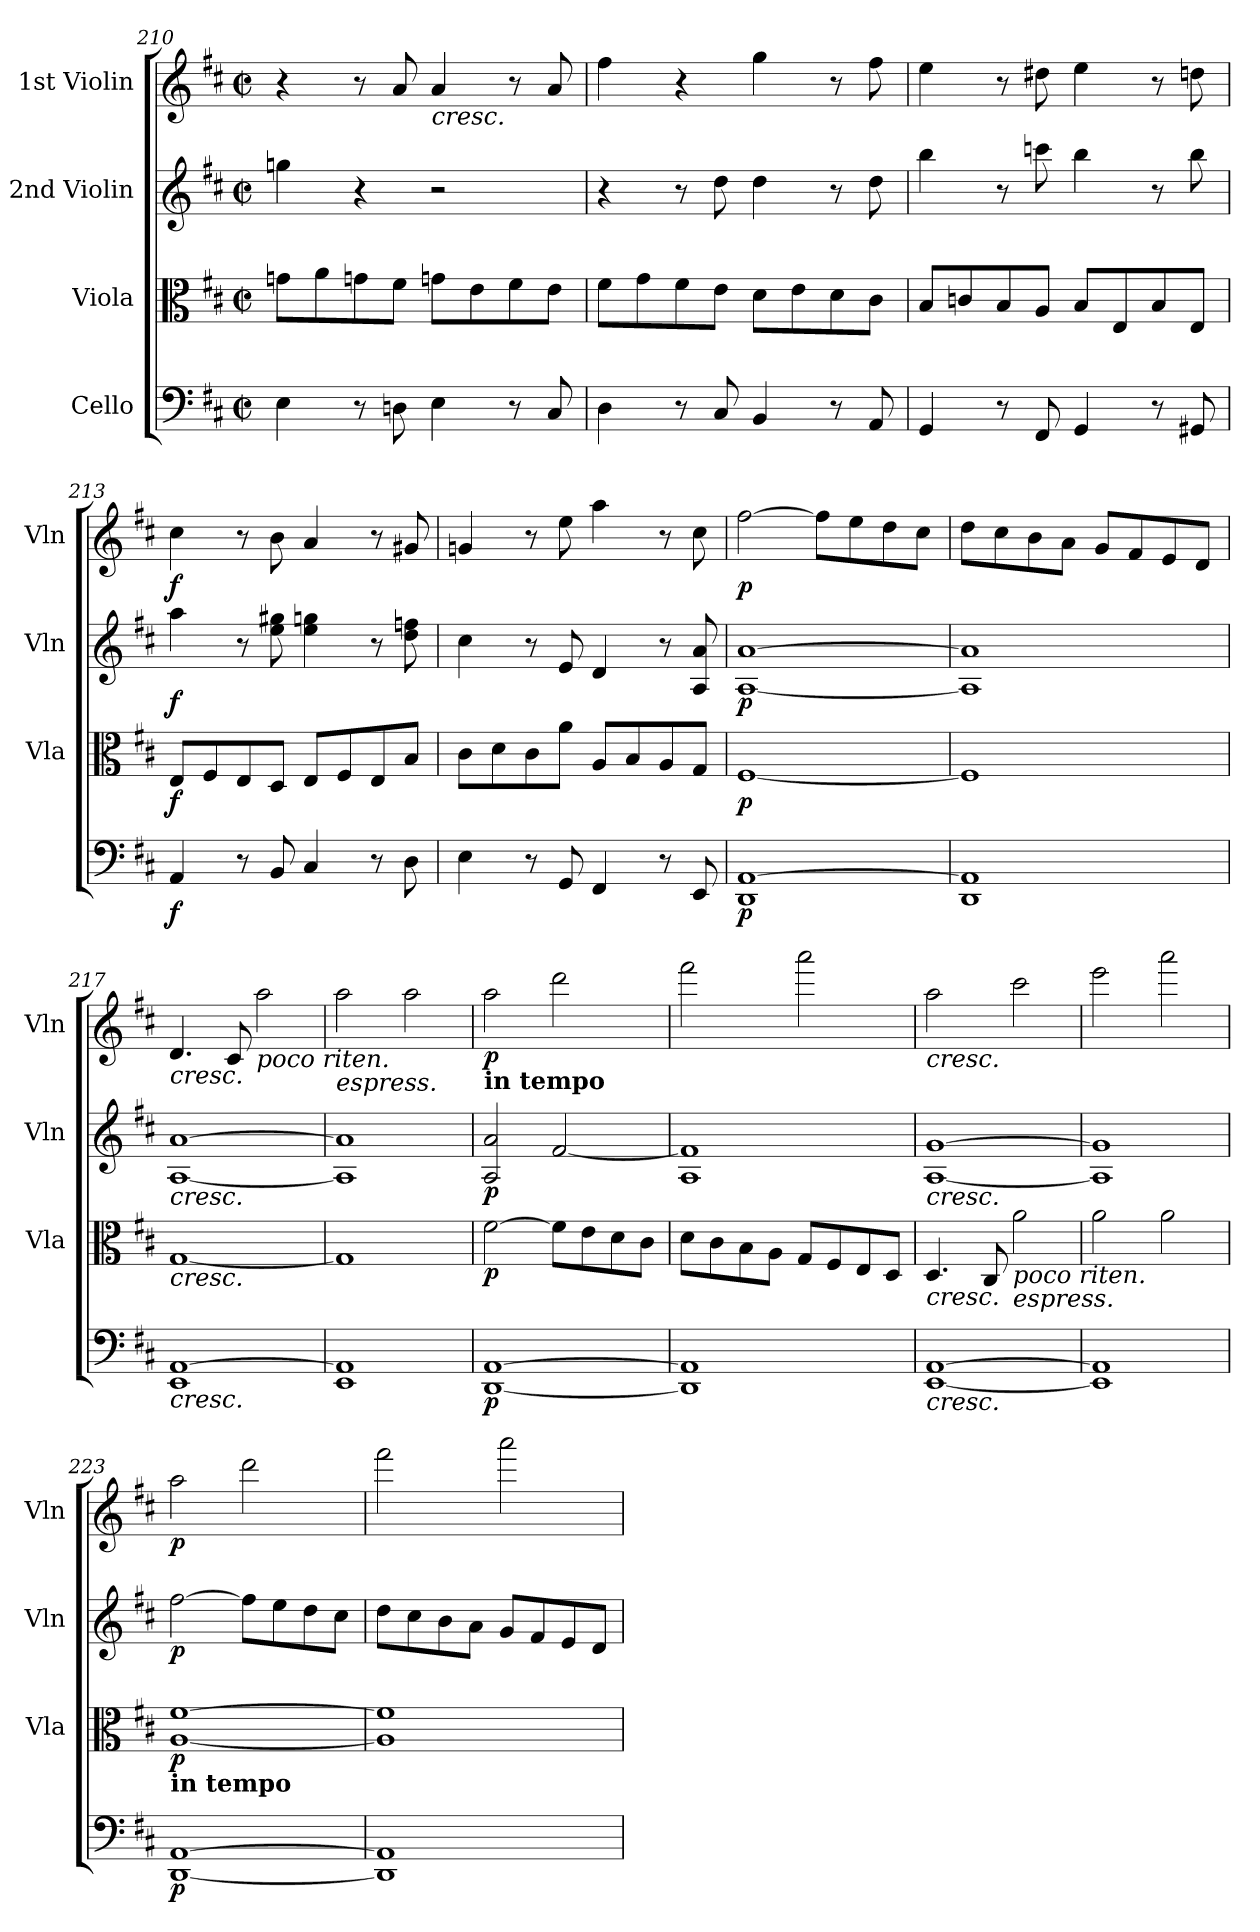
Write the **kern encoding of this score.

**kern	**dynam	**kern	**dynam	**kern	**dynam	**kern	**dynam
*part4	*part4	*part3	*part3	*part2	*part2	*part1	*part1
*staff4	*staff4	*staff3	*staff3	*staff2	*staff2	*staff1	*staff1
*I"Cello	*	*I"Viola	*	*I"2nd Violin	*	*I"1st Violin	*
*	*	*I'Vla	*	*I'Vln	*	*I'Vln	*
*clefF4	*	*clefC3	*	*clefG2	*	*clefG2	*
*k[f#c#]	*	*k[f#c#]	*	*k[f#c#]	*	*k[f#c#]	*
*b:	*	*b:	*	*b:	*	*b:	*
*M2/2	*	*M2/2	*	*M2/2	*	*M2/2	*
*met(c|)	*	*met(c|)	*	*met(c|)	*	*met(c|)	*
=210	=210	=210	=210	=210	=210	=210	=210
4E\	.	8gn\L	.	4ggn\	.	4r	.
.	.	8a\	.	.	.	.	.
8r	.	8gn\	.	4r	.	8r	.
8Dn\	.	8f#\J	.	.	.	8a/	.
!	!	!	!	!	!	!LO:TX:b:i:t=cresc.	!
4E\	.	8gn\L	.	2r	.	4a/	.
.	.	8e\	.	.	.	.	.
8r	.	8f#\	.	.	.	8r	.
8C#/	.	8e\J	.	.	.	8a/	.
!!LO:PB:g=z
=211	=211	=211	=211	=211	=211	=211	=211
4D\	.	8f#\L	.	4r	.	4ff#\	.
.	.	8g\	.	.	.	.	.
8r	.	8f#\	.	8r	.	4r	.
8C#/	.	8e\J	.	8dd\	.	.	.
4BB/	.	8d\L	.	4dd\	.	4gg\	.
.	.	8e\	.	.	.	.	.
8r	.	8d\	.	8r	.	8r	.
8AA/	.	8c#\J	.	8dd\	.	8ff#\	.
=212	=212	=212	=212	=212	=212	=212	=212
4GG/	.	8B/L	.	4bb\	.	4ee\	.
.	.	8cn/	.	.	.	.	.
8r	.	8B/	.	8r	.	8r	.
8FF#/	.	8A/J	.	8cccn\	.	8dd#X\	.
4GG/	.	8B/L	.	4bb\	.	4ee\	.
.	.	8E/	.	.	.	.	.
8r	.	8B/	.	8r	.	8r	.
8GG#X/	.	8E/J	.	8bb\	.	8ddn\	.
=213	=213	=213	=213	=213	=213	=213	=213
!	!LO:DY:b	!	!LO:DY:b	!	!LO:DY:b	!	!LO:DY:b
4AA/	f	8E/L	f	4aa\	f	4cc#\	f
.	.	8F#/	.	.	.	.	.
8r	.	8E/	.	8r	.	8r	.
8BB/	.	8D/J	.	8ee\ 8gg#X\	.	8b\	.
4C#/	.	8E/L	.	4ee\ 4ggn\	.	4a/	.
.	.	8F#/	.	.	.	.	.
8r	.	8E/	.	8r	.	8r	.
8D\	.	8B/J	.	8dd\ 8ffn\	.	8g#X/	.
=214	=214	=214	=214	=214	=214	=214	=214
4E\	.	8c#\L	.	4cc#\	.	4gn/	.
.	.	8d\	.	.	.	.	.
8r	.	8c#\	.	8r	.	8r	.
8GG/	.	8a\J	.	8e/	.	8ee\	.
4FF#/	.	8A/L	.	4d/	.	4aa\	.
.	.	8B/	.	.	.	.	.
8r	.	8A/	.	8r	.	8r	.
8EE/	.	8G/J	.	8A/ 8a/	.	8cc#\	.
!!LO:LB:g=z
=215	=215	=215	=215	=215	=215	=215	=215
!	!LO:DY:b	!	!LO:DY:b	!	!LO:DY:b	!	!LO:DY:b
1DD [1AA	p	[1F#	p	[1A [1a	p	[2ff#\	p
.	.	.	.	.	.	8ff#\L]	.
.	.	.	.	.	.	8ee\	.
.	.	.	.	.	.	8dd\	.
.	.	.	.	.	.	8cc#\J	.
=216	=216	=216	=216	=216	=216	=216	=216
1DD 1AA]	.	1F#]	.	1A] 1a]	.	8dd\L	.
.	.	.	.	.	.	8cc#\	.
.	.	.	.	.	.	8b\	.
.	.	.	.	.	.	8a\J	.
.	.	.	.	.	.	8g/L	.
.	.	.	.	.	.	8f#/	.
.	.	.	.	.	.	8e/	.
.	.	.	.	.	.	8d/J	.
!!LO:LB:g=z
=217	=217	=217	=217	=217	=217	=217	=217
!	!	!	!	!	!	!LO:TX:b:i:t=cresc.	!
!	!	!	!	!LO:TX:b:i:t=cresc.	!	!	!
!	!	!LO:TX:b:i:t=cresc.	!	!	!	!	!
!LO:TX:b:i:t=cresc.	!	!	!	!	!	!	!
1EE [1AA	.	[1G	.	[1A [1a	.	4.d/	.
.	.	.	.	.	.	8c#/	.
!	!	!	!	!	!	!LO:TX:b:i:t=poco riten.	!
.	.	.	.	.	.	2aa\	.
=218	=218	=218	=218	=218	=218	=218	=218
!	!	!	!	!	!	!LO:TX:b:i:t=espress.	!
1EE 1AA]	.	1G]	.	1A] 1a]	.	2aa\	.
.	.	.	.	.	.	2aa\	.
=219	=219	=219	=219	=219	=219	=219	=219
!	!	!	!	!	!	!LO:TX:b:B:t=in tempo	!
!	!LO:DY:b	!	!LO:DY:b	!	!LO:DY:b	!	!LO:DY:b
[1DD [1AA	p	[2f#\	p	2A/ 2a/	p	2aa\	p
.	.	8f#\L]	.	[2f#/	.	2ddd\	.
.	.	8e\	.	.	.	.	.
.	.	8d\	.	.	.	.	.
.	.	8c#\J	.	.	.	.	.
=220	=220	=220	=220	=220	=220	=220	=220
1DD] 1AA]	.	8d\L	.	1A 1f#]	.	2fff#\	.
.	.	8c#\	.	.	.	.	.
.	.	8B\	.	.	.	.	.
.	.	8A\J	.	.	.	.	.
.	.	8G/L	.	.	.	2aaa\	.
.	.	8F#/	.	.	.	.	.
.	.	8E/	.	.	.	.	.
.	.	8D/J	.	.	.	.	.
=221	=221	=221	=221	=221	=221	=221	=221
!	!	!	!	!	!	!LO:TX:b:i:t=cresc.	!
!	!	!	!	!LO:TX:b:i:t=cresc.	!	!	!
!	!	!LO:TX:b:i:t=cresc.	!	!	!	!	!
!LO:TX:b:i:t=cresc.	!	!	!	!	!	!	!
[1EE [1AA	.	4.D/	.	[1A [1g	.	2aa\	.
.	.	8C#/	.	.	.	.	.
!	!	!LO:TX:b:i:t=poco riten.	!	!	!	!	!
!	!	!LO:TX:b:i:t=espress.	!	!	!	!	!
.	.	2a\	.	.	.	2ccc#\	.
=222	=222	=222	=222	=222	=222	=222	=222
1EE] 1AA]	.	2a\	.	1A] 1g]	.	2eee\	.
.	.	2a\	.	.	.	2aaa\	.
!!LO:PB:g=z
=223	=223	=223	=223	=223	=223	=223	=223
!	!	!LO:TX:b:B:t=in tempo	!	!	!	!	!
!	!LO:DY:b	!	!LO:DY:b	!	!LO:DY:b	!	!LO:DY:b
[1DD [1AA	p	[1A [1f#	p	[2ff#\	p	2aa\	p
.	.	.	.	8ff#\L]	.	2ddd\	.
.	.	.	.	8ee\	.	.	.
.	.	.	.	8dd\	.	.	.
.	.	.	.	8cc#\J	.	.	.
=224	=224	=224	=224	=224	=224	=224	=224
1DD] 1AA]	.	1A] 1f#]	.	8dd\L	.	2fff#\	.
.	.	.	.	8cc#\	.	.	.
.	.	.	.	8b\	.	.	.
.	.	.	.	8a\J	.	.	.
.	.	.	.	8g/L	.	2aaa\	.
.	.	.	.	8f#/	.	.	.
.	.	.	.	8e/	.	.	.
.	.	.	.	8d/J	.	.	.
=	=	=	=	=	=	=	=
*-	*-	*-	*-	*-	*-	*-	*-
